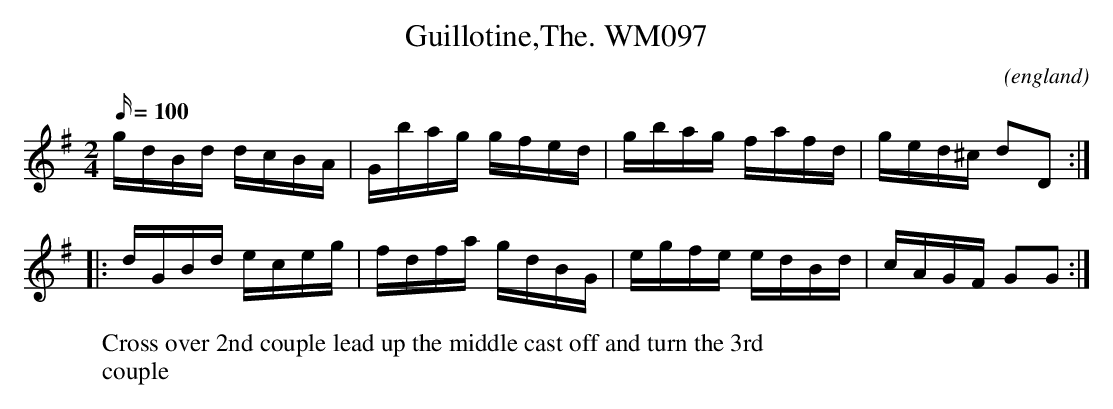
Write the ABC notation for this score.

X:1
T:Guillotine,The. WM097
O:england
M:2/4
L:1/16
Q:100
C:
W:Cross over 2nd couple lead up the middle cast off and turn the 3rd
W:couple
K:G
gdBd dcBA|Gbag gfed|gbag fafd|ged^c d2D2:|
|:dGBd eceg|fdfa gdBG|egfe edBd|cAGF G2G2:|]
